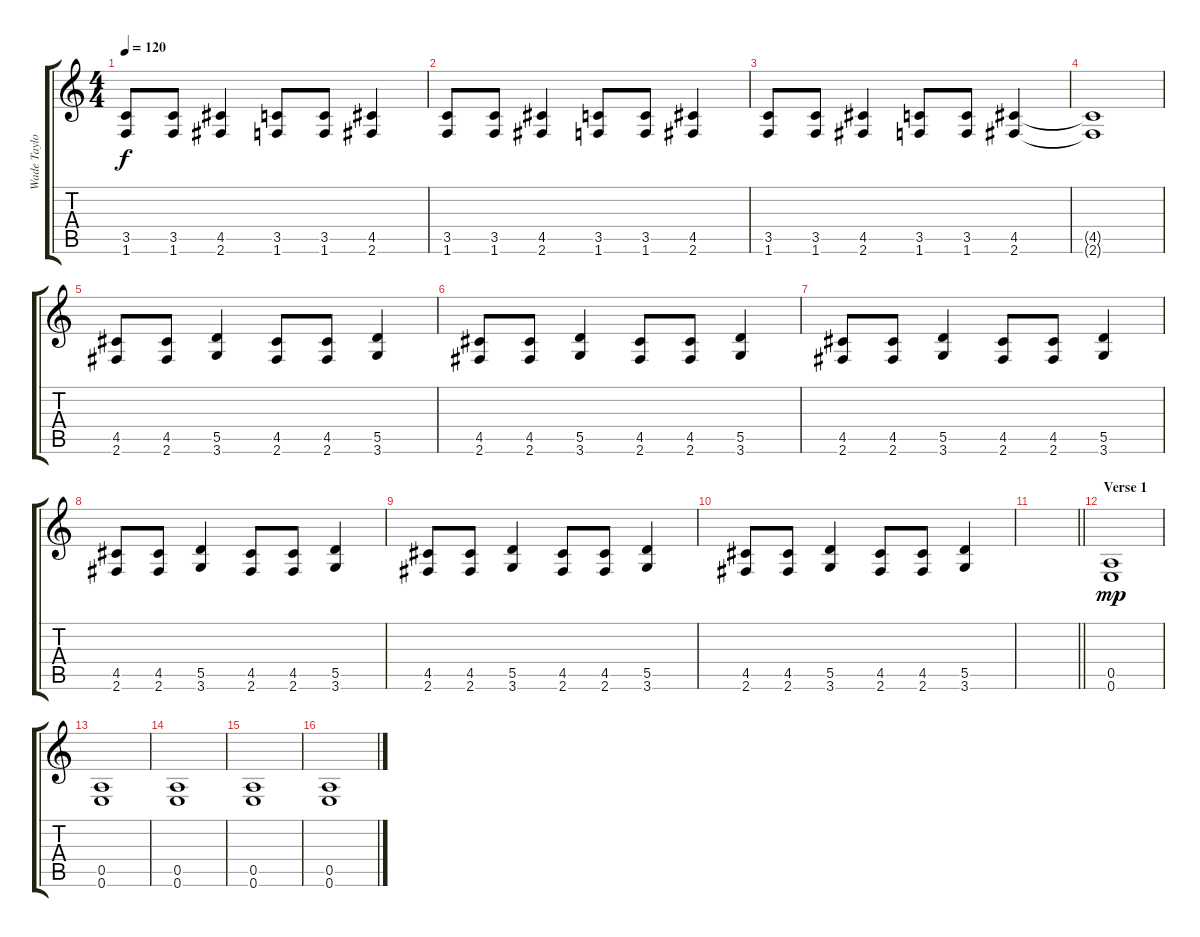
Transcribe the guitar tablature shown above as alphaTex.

\track ("Wade Taylor" "Wade Taylo") {instrument overdrivenguitar}
\staff {score tabs}
\tuning (E4 B3 G3 D3 A2 E2) {hide}
\ts (4 4)
\tempo 120
\clef g2
\ks c
(3.5 1.6).8{dy f} (3.5 1.6).8 (4.5 2.6).4 (3.5 1.6).8 (3.5 1.6).8 (4.5 2.6).4 |
(3.5 1.6).8 (3.5 1.6).8 (4.5 2.6).4 (3.5 1.6).8 (3.5 1.6).8 (4.5 2.6).4 |
(3.5 1.6).8 (3.5 1.6).8 (4.5 2.6).4 (3.5 1.6).8 (3.5 1.6).8 (4.5 2.6).4 |
(4.5{t} 2.6{t}).1 |
(4.5 2.6).8 (4.5 2.6).8 (5.5 3.6).4 (4.5 2.6).8 (4.5 2.6).8 (5.5 3.6).4 |
(4.5 2.6).8 (4.5 2.6).8 (5.5 3.6).4 (4.5 2.6).8 (4.5 2.6).8 (5.5 3.6).4 |
(4.5 2.6).8 (4.5 2.6).8 (5.5 3.6).4 (4.5 2.6).8 (4.5 2.6).8 (5.5 3.6).4 |
(4.5 2.6).8 (4.5 2.6).8 (5.5 3.6).4 (4.5 2.6).8 (4.5 2.6).8 (5.5 3.6).4 |
(4.5 2.6).8 (4.5 2.6).8 (5.5 3.6).4 (4.5 2.6).8 (4.5 2.6).8 (5.5 3.6).4 |
(4.5 2.6).8 (4.5 2.6).8 (5.5 3.6).4 (4.5 2.6).8 (4.5 2.6).8 (5.5 3.6).4 |
\barLineRight lightlight
|
\section ("" "Verse 1")
(0.5 0.6).1{dy mp} |
(0.5 0.6).1 |
(0.5 0.6).1 |
(0.5 0.6).1 |
(0.5 0.6).1
